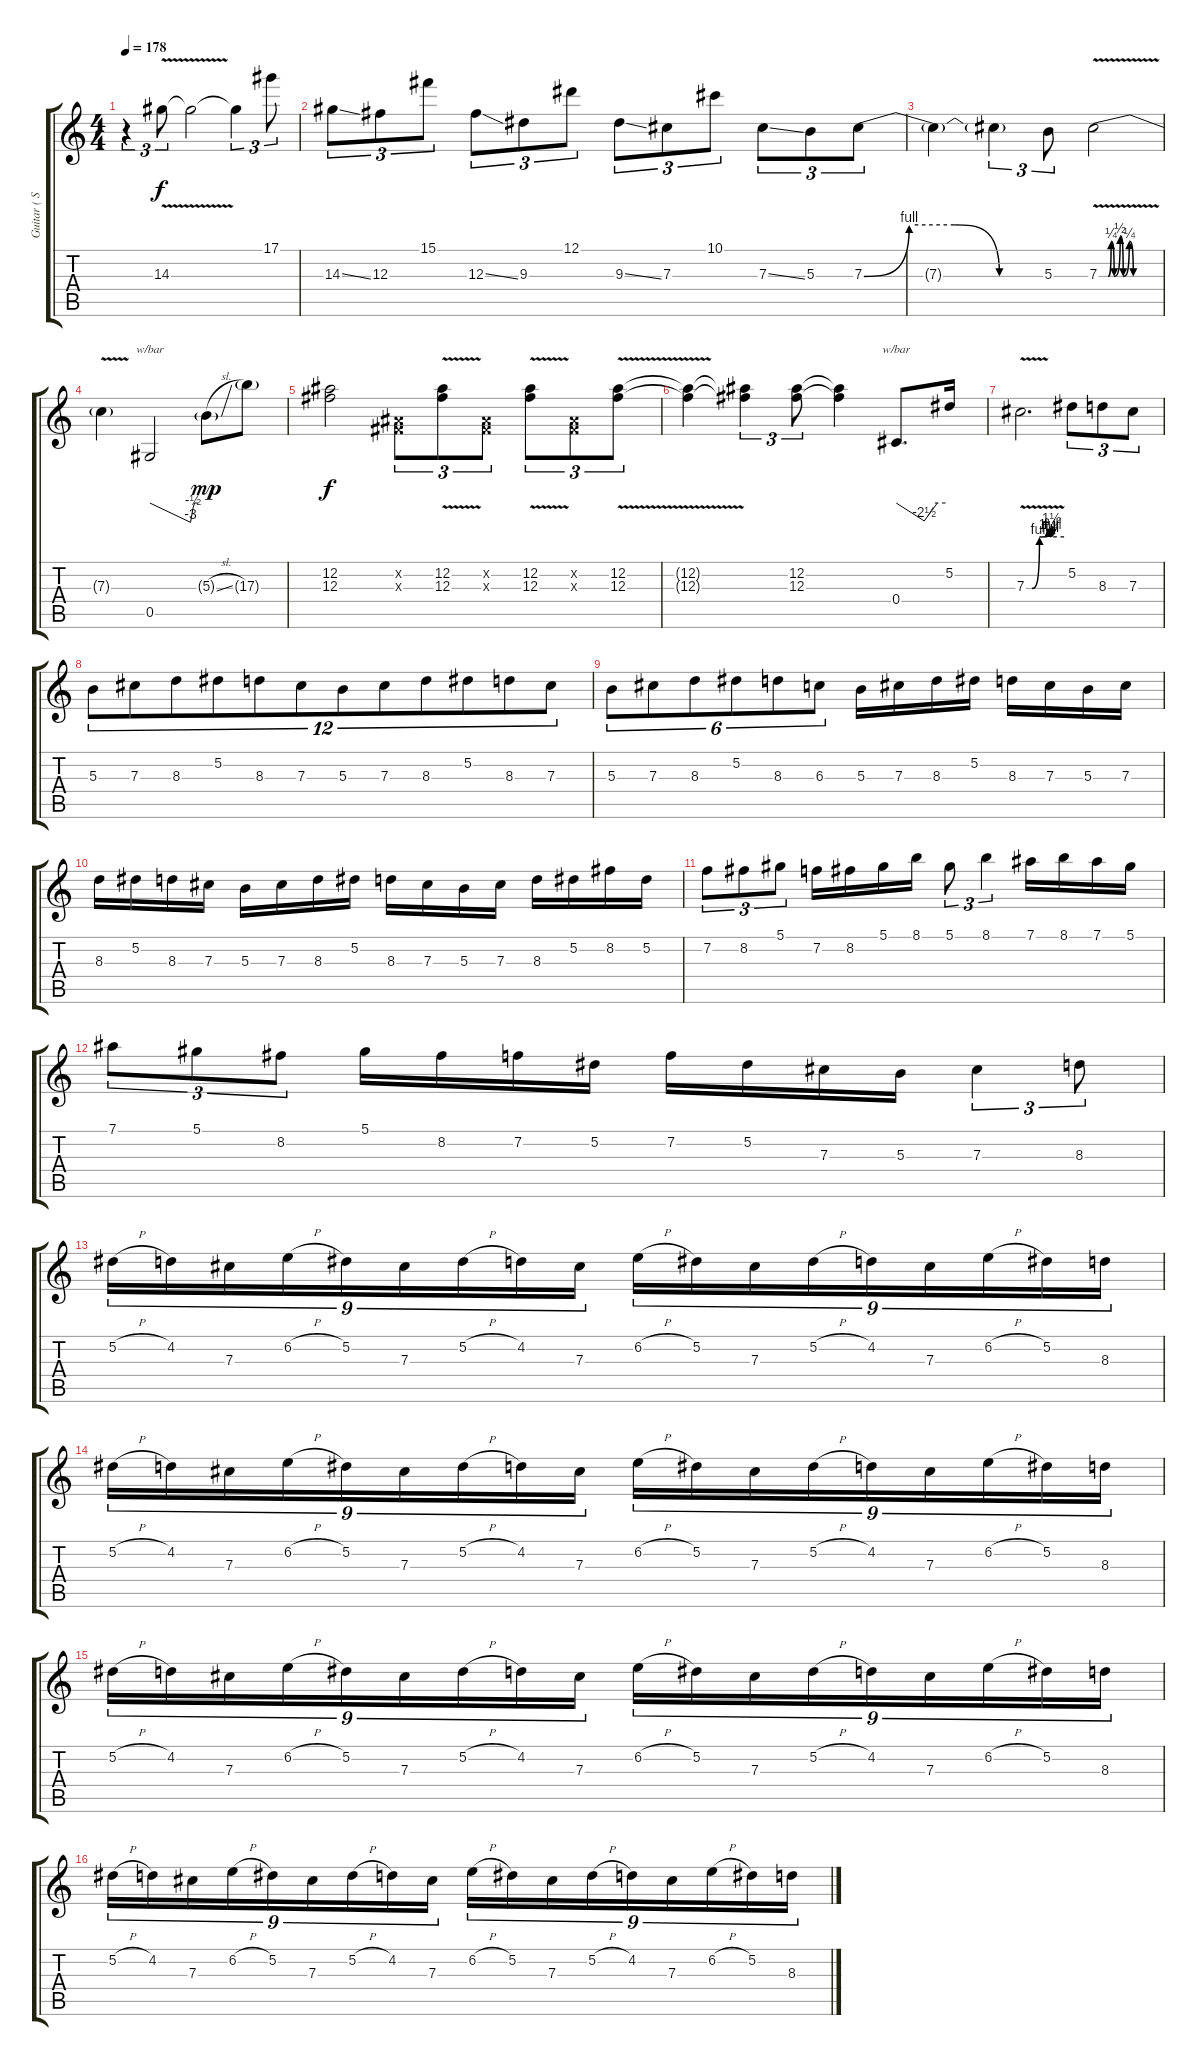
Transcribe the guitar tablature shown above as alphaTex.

\track ("Guitar ( Solo )" "Guitar ( S") {instrument overdrivenguitar}
\staff {score tabs}
\tuning (Eb4 Bb3 Gb3 Db3 Ab2 Eb2) {hide}
\ts (4 4)
\tempo 178
\clef g2
\ks c
r.4{tu (3 2) dy mp} 14.3{v}.8{tu (3 2) dy f} 14.3{t}.2 14.3{t}.4{tu (3 2)} 17.1.8{tu (3 2)} |
14.3{ss}.8{tu (3 2)} 12.3.8{tu (3 2)} 15.1.8{tu (3 2)} 12.3{ss}.8{tu (3 2)} 9.3.8{tu (3 2)} 12.1.8{tu (3 2)} 9.3{ss}.8{tu (3 2)} 7.3.8{tu (3 2)} 10.1.8{tu (3 2)} 7.3{ss}.8{tu (3 2)} 5.3.8{tu (3 2)} 7.3{be (custom 0 0 15 4 30 4 45 0 60 0)}.8{tu (3 2)} |
7.3{t}.4 7.3{t}.4{tu (3 2)} 5.3.8{tu (3 2)} 7.3{be (custom 0 0 9 0 12 1 15 0 21 2 24 0 30 1 34 0 60 0) v}.2 |
7.3{t}.4 0.5.2{tbe (custom default 0 0 51 -12 54 -2 56 0 60 0)} 5.3{sl g}.8{dy mp} 17.3{g}.8 |
(12.2 12.3).2{dy f} (0.2{x} 0.3{x}).8{tu (3 2)} (12.2{v} 12.3{v}).8{tu (3 2)} (0.2{x} 0.3{x}).8{tu (3 2)} (12.2{v} 12.3{v}).8{tu (3 2)} (0.2{x} 0.3{x}).8{tu (3 2)} (12.2{v} 12.3{v}).8{tu (3 2)} |
(12.2{t} 12.3{t}).4 (12.2{t} 12.3{t}).4{tu (3 2)} (12.2 12.3).8{tu (3 2)} (12.2{t} 12.3{t}).4 0.4.8{d tbe (custom default 0 0 34 -10 50 0 60 0)} 5.2.16 |
7.3{be (custom 0 0 9 0 21 4 30 4 35 5 38 4 40 6 42 4 60 4) v}.2{d} 5.2.8{tu (3 2)} 8.3.8{tu (3 2)} 7.3.8{tu (3 2)} |
5.3.8{tu (12 8)} 7.3.8{tu (12 8)} 8.3.8{tu (12 8)} 5.2.8{tu (12 8)} 8.3.8{tu (12 8)} 7.3.8{tu (12 8)} 5.3.8{tu (12 8)} 7.3.8{tu (12 8)} 8.3.8{tu (12 8)} 5.2.8{tu (12 8)} 8.3.8{tu (12 8)} 7.3.8{tu (12 8)} |
5.3.8{tu (6 4)} 7.3.8{tu (6 4)} 8.3.8{tu (6 4)} 5.2.8{tu (6 4)} 8.3.8{tu (6 4)} 6.3.8{tu (6 4)} 5.3.16 7.3.16 8.3.16 5.2.16 8.3.16 7.3.16 5.3.16 7.3.16 |
8.3.16 5.2.16 8.3.16 7.3.16 5.3.16 7.3.16 8.3.16 5.2.16 8.3.16 7.3.16 5.3.16 7.3.16 8.3.16 5.2.16 8.2.16 5.2.16 |
7.2.8{tu (3 2)} 8.2.8{tu (3 2)} 5.1.8{tu (3 2)} 7.2.16 8.2.16 5.1.16 8.1.16 5.1.8{tu (3 2)} 8.1.4{tu (3 2)} 7.1.16 8.1.16 7.1.16 5.1.16 |
7.1.8{tu (3 2)} 5.1.8{tu (3 2)} 8.2.8{tu (3 2)} 5.1.16 8.2.16 7.2.16 5.2.16 7.2.16 5.2.16 7.3.16 5.3.16 7.3.4{tu (3 2)} 8.3.8{tu (3 2)} |
5.2{h}.16{tu (9 8)} 4.2.16{tu (9 8)} 7.3.16{tu (9 8)} 6.2{h}.16{tu (9 8)} 5.2.16{tu (9 8)} 7.3.16{tu (9 8)} 5.2{h}.16{tu (9 8)} 4.2.16{tu (9 8)} 7.3.16{tu (9 8)} 6.2{h}.16{tu (9 8)} 5.2.16{tu (9 8)} 7.3.16{tu (9 8)} 5.2{h}.16{tu (9 8)} 4.2.16{tu (9 8)} 7.3.16{tu (9 8)} 6.2{h}.16{tu (9 8)} 5.2.16{tu (9 8)} 8.3.16{tu (9 8)} |
5.2{h}.16{tu (9 8)} 4.2.16{tu (9 8)} 7.3.16{tu (9 8)} 6.2{h}.16{tu (9 8)} 5.2.16{tu (9 8)} 7.3.16{tu (9 8)} 5.2{h}.16{tu (9 8)} 4.2.16{tu (9 8)} 7.3.16{tu (9 8)} 6.2{h}.16{tu (9 8)} 5.2.16{tu (9 8)} 7.3.16{tu (9 8)} 5.2{h}.16{tu (9 8)} 4.2.16{tu (9 8)} 7.3.16{tu (9 8)} 6.2{h}.16{tu (9 8)} 5.2.16{tu (9 8)} 8.3.16{tu (9 8)} |
5.2{h}.16{tu (9 8)} 4.2.16{tu (9 8)} 7.3.16{tu (9 8)} 6.2{h}.16{tu (9 8)} 5.2.16{tu (9 8)} 7.3.16{tu (9 8)} 5.2{h}.16{tu (9 8)} 4.2.16{tu (9 8)} 7.3.16{tu (9 8)} 6.2{h}.16{tu (9 8)} 5.2.16{tu (9 8)} 7.3.16{tu (9 8)} 5.2{h}.16{tu (9 8)} 4.2.16{tu (9 8)} 7.3.16{tu (9 8)} 6.2{h}.16{tu (9 8)} 5.2.16{tu (9 8)} 8.3.16{tu (9 8)} |
5.2{h}.16{tu (9 8)} 4.2.16{tu (9 8)} 7.3.16{tu (9 8)} 6.2{h}.16{tu (9 8)} 5.2.16{tu (9 8)} 7.3.16{tu (9 8)} 5.2{h}.16{tu (9 8)} 4.2.16{tu (9 8)} 7.3.16{tu (9 8)} 6.2{h}.16{tu (9 8)} 5.2.16{tu (9 8)} 7.3.16{tu (9 8)} 5.2{h}.16{tu (9 8)} 4.2.16{tu (9 8)} 7.3.16{tu (9 8)} 6.2{h}.16{tu (9 8)} 5.2.16{tu (9 8)} 8.3.16{tu (9 8)}
